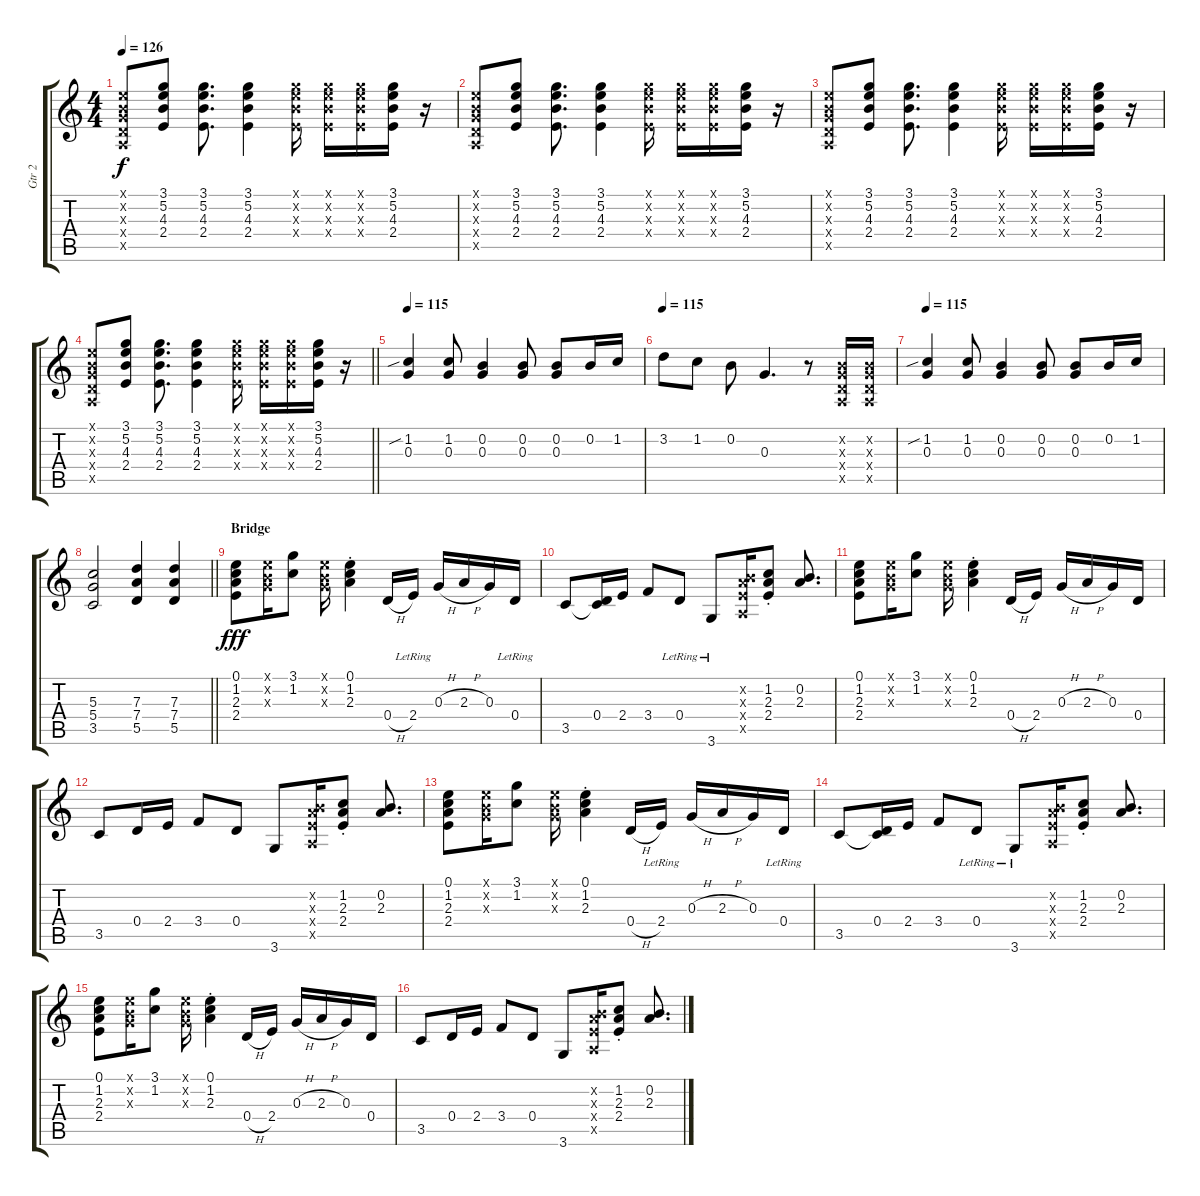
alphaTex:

\track ("Gtr 2" "Gtr 2") {instrument overdrivenguitar}
\staff {score tabs}
\tuning (E4 B3 G3 D3 A2 E2) {hide}
\ts (4 4)
\tempo 126
\clef g2
\ks c
(0.1{x} 0.2{x} 0.3{x} 0.4{x} 0.5{x}).8{dy f} (3.1 5.2 4.3 2.4).8 (3.1 5.2 4.3 2.4).8{d} (3.1 5.2 4.3 2.4).4 (3.1{x} 5.2{x} 4.3{x} 2.4{x}).16 (3.1{x} 5.2{x} 4.3{x} 2.4{x}).16 (3.1{x} 5.2{x} 4.3{x} 2.4{x}).16 (3.1 5.2 4.3 2.4).16 r.16 |
(0.1{x} 0.2{x} 0.3{x} 0.4{x} 0.5{x}).8 (3.1 5.2 4.3 2.4).8 (3.1 5.2 4.3 2.4).8{d} (3.1 5.2 4.3 2.4).4 (3.1{x} 5.2{x} 4.3{x} 2.4{x}).16 (3.1{x} 5.2{x} 4.3{x} 2.4{x}).16 (3.1{x} 5.2{x} 4.3{x} 2.4{x}).16 (3.1 5.2 4.3 2.4).16 r.16 |
(0.1{x} 0.2{x} 0.3{x} 0.4{x} 0.5{x}).8 (3.1 5.2 4.3 2.4).8 (3.1 5.2 4.3 2.4).8{d} (3.1 5.2 4.3 2.4).4 (3.1{x} 5.2{x} 4.3{x} 2.4{x}).16 (3.1{x} 5.2{x} 4.3{x} 2.4{x}).16 (3.1{x} 5.2{x} 4.3{x} 2.4{x}).16 (3.1 5.2 4.3 2.4).16 r.16 |
\barLineRight lightlight
(0.1{x} 0.2{x} 0.3{x} 0.4{x} 0.5{x}).8 (3.1 5.2 4.3 2.4).8 (3.1 5.2 4.3 2.4).8{d} (3.1 5.2 4.3 2.4).4 (3.1{x} 5.2{x} 4.3{x} 2.4{x}).16 (3.1{x} 5.2{x} 4.3{x} 2.4{x}).16 (3.1{x} 5.2{x} 4.3{x} 2.4{x}).16 (3.1 5.2 4.3 2.4).16 r.16 |
\tempo 115
(1.2{sib} 0.3).4 (1.2 0.3).8 (0.2 0.3).4 (0.2 0.3).8 (0.2 0.3).8 0.2.16 1.2.16 |
\tempo 115
3.2.8 1.2.8 0.2.8 0.3.4{d} r.8 (0.2{x} 0.3{x} 0.4{x} 0.5{x}).16 (0.2{x} 0.3{x} 0.4{x} 0.5{x}).16 |
\tempo 115
(1.2{sib} 0.3).4 (1.2 0.3).8 (0.2 0.3).4 (0.2 0.3).8 (0.2 0.3).8 0.2.16 1.2.16 |
\barLineRight lightlight
(5.3 5.4 3.5).2 (7.3 7.4 5.5).4 (7.3 7.4 5.5).4 |
\section ("" "Bridge")
(0.1 1.2 2.3 2.4).8{dy fff instrument electricguitarmuted} (0.1{x} 0.2{x} 0.3{x}).16 (3.1 1.2).8 (0.1{x} 0.2{x} 0.3{x}).16 (0.1 1.2{st} 2.3).4 0.4{h}.16 2.4{lr}.16 0.3{h}.16 2.3{h}.16 0.3.16 0.4{lr}.16 |
3.5.8 (0.4 3.5{t}).16 2.4.16 3.4.8 0.4{lr}.8 3.6{lr}.8 (0.2{x} 2.3{x} 2.4{x} 0.5{x}).16 (1.2{st} 2.3{st} 2.4{st}).8 (0.2 2.3).8{d} |
(0.1 1.2 2.3 2.4).8{instrument electricguitarmuted} (0.1{x} 0.2{x} 0.3{x}).16 (3.1 1.2).8 (0.1{x} 0.2{x} 0.3{x}).16 (0.1 1.2{st} 2.3).4 0.4{h}.16 2.4.16 0.3{h}.16 2.3{h}.16 0.3.16 0.4.16 |
3.5.8 0.4.16 2.4.16 3.4.8 0.4.8 3.6.8 (0.2{x} 2.3{x} 2.4{x} 0.5{x}).16 (1.2{st} 2.3{st} 2.4{st}).8 (0.2 2.3).8{d} |
(0.1 1.2 2.3 2.4).8{instrument electricguitarmuted} (0.1{x} 0.2{x} 0.3{x}).16 (3.1 1.2).8 (0.1{x} 0.2{x} 0.3{x}).16 (0.1 1.2{st} 2.3).4 0.4{h}.16 2.4{lr}.16 0.3{h}.16 2.3{h}.16 0.3.16 0.4{lr}.16 |
3.5.8 (0.4 3.5{t}).16 2.4.16 3.4.8 0.4{lr}.8 3.6{lr}.8 (0.2{x} 2.3{x} 2.4{x} 0.5{x}).16 (1.2{st} 2.3{st} 2.4{st}).8 (0.2 2.3).8{d} |
(0.1 1.2 2.3 2.4).8{instrument electricguitarmuted} (0.1{x} 0.2{x} 0.3{x}).16 (3.1 1.2).8 (0.1{x} 0.2{x} 0.3{x}).16 (0.1 1.2{st} 2.3).4 0.4{h}.16 2.4.16 0.3{h}.16 2.3{h}.16 0.3.16 0.4.16 |
3.5.8 0.4.16 2.4.16 3.4.8 0.4.8 3.6.8 (0.2{x} 2.3{x} 2.4{x} 0.5{x}).16 (1.2{st} 2.3{st} 2.4{st}).8 (0.2 2.3).8{d}
